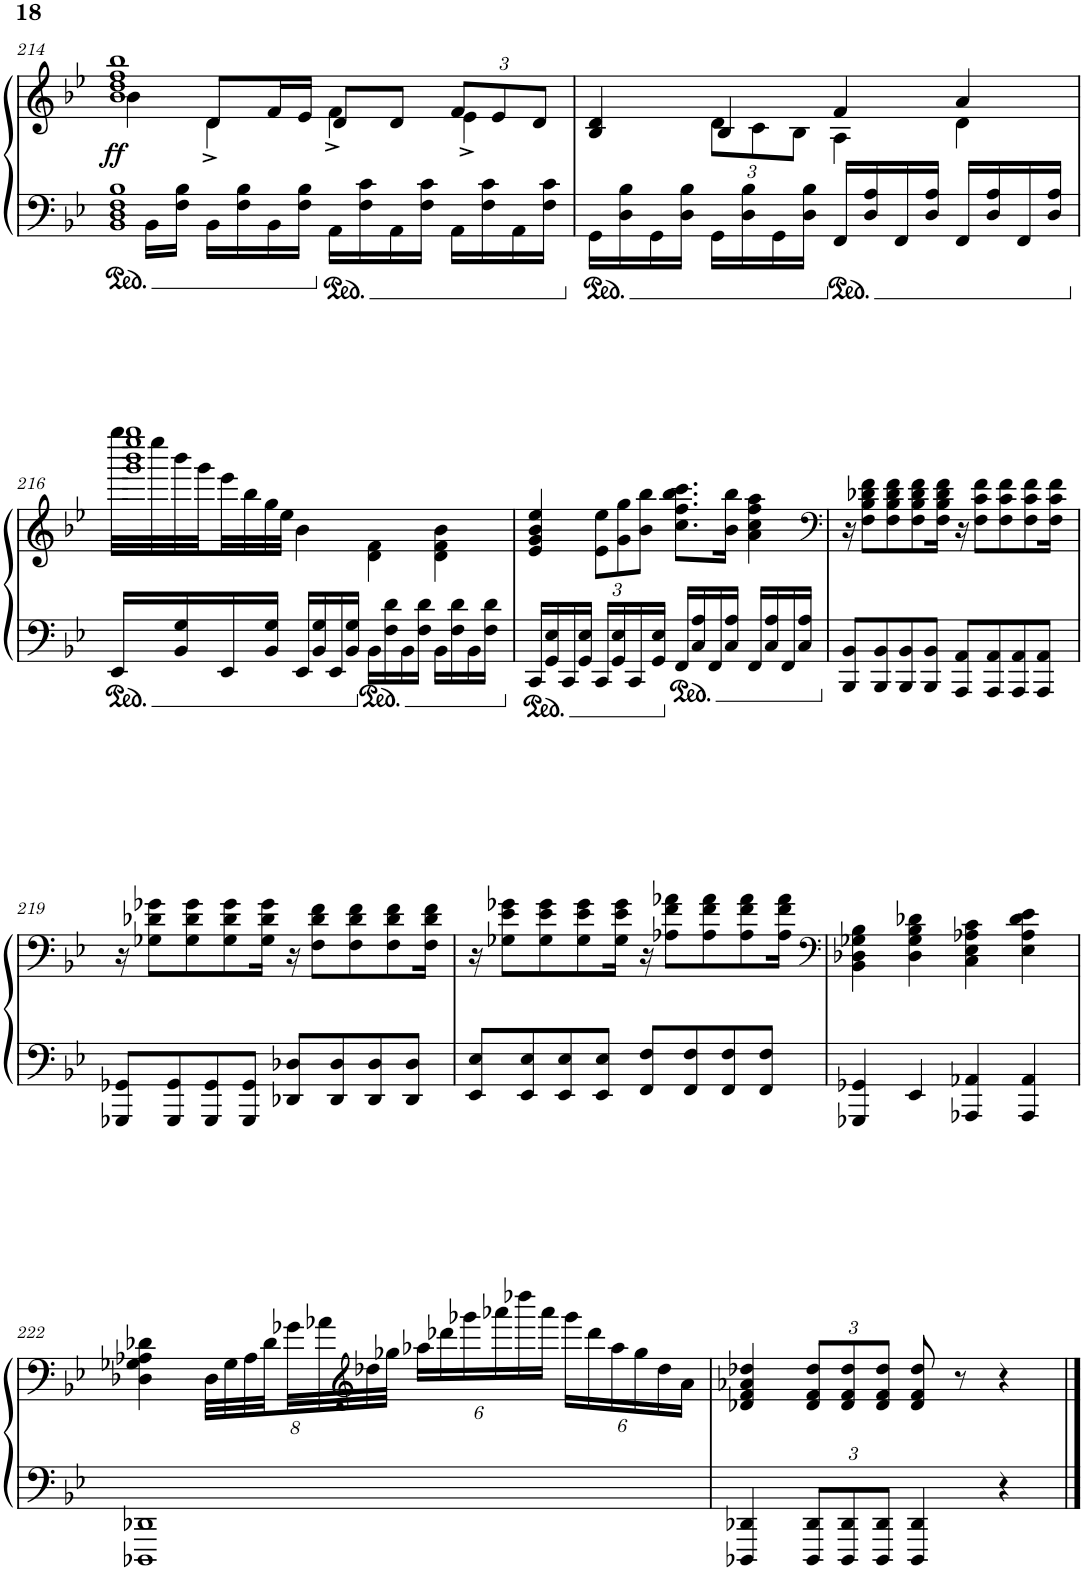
**kern	**kern	**dynam
*part1	*part1	*part1
*staff2	*staff1	*staff1/2
*I"Piano	*	*
*I'Pno.	*	*
!!LO:PB:g=z
*clefF4	*clefG2	*
*k[b-e-]	*k[b-e-]	*
*M4/4	*M4/4	*
=214	=214	=214
*^	*^	*
*	*	*	*^	*
!	!	!	!	!	!LO:DY:b
1BB- 1D 1F 1B-	8ryy	1b- 1dd 1ff 1bb-	4b-\	4ryy	ff
.	16BB-\LL	.	.	.	.
.	16F\ 16B-\JJ	.	.	.	.
.	16BB-\LL	.	4d^\	8d/L	.
.	16F\ 16B-\	.	.	.	.
.	16BB-\	.	.	16f/L	.
.	16F\ 16B-\JJ	.	.	16e-/JJ	.
.	16AA\LL	.	4f^\	8d/L	.
.	16F\ 16c\	.	.	.	.
.	16AA\	.	.	8d/J	.
.	16F\ 16c\JJ	.	.	.	.
*	*	*	*	*Xbrackettup	*
.	16AA\LL	.	4e-^\	12f/L	.
.	16F\ 16c\	.	.	.	.
.	.	.	.	12e-/	.
.	16AA\	.	.	.	.
.	.	.	.	12d/J	.
.	16F\ 16c\JJ	.	.	.	.
*v	*v	*	*	*	*
*	*	*v	*v	*
=215	=215	=215	=215
16GG\LL	4B-/ 4d/	4ryy	.
16D\ 16B-\	.	.	.
16GG\	.	.	.
16D\ 16B-\JJ	.	.	.
16GG\LL	4B-/	12d\L	.
16D\ 16B-\	.	.	.
.	.	12c\	.
16GG\	.	.	.
.	.	12B-\J	.
16D\ 16B-\JJ	.	.	.
16FF/LL	4f/	4A\	.
16D/ 16A/	.	.	.
16FF/	.	.	.
16D/ 16A/JJ	.	.	.
16FF/LL	4a/	4d\	.
16D/ 16A/	.	.	.
16FF/	.	.	.
16D/ 16A/JJ	.	.	.
!!LO:LB:g=z	!!
=216	=216	=216	=216
16EE-/LL	1ggg 1bbb- 1eeee- 1gggg	32gggg\LLL	.
.	.	32eeee-\	.
16BB-/ 16G/	.	32bbb-\	.
.	.	32ggg\	.
16EE-/	.	32eee-\	.
.	.	32bb-\	.
16BB-/ 16G/JJ	.	32gg\	.
.	.	32ee-\JJJ	.
16EE-/LL	.	4b-\	.
16BB-/ 16G/	.	.	.
16EE-/	.	.	.
16BB-/ 16G/JJ	.	.	.
16BB-\LL	.	4d\ 4f\	.
16F\ 16d\	.	.	.
16BB-\	.	.	.
16F\ 16d\JJ	.	.	.
16BB-\LL	.	4d\ 4f\ 4b-\	.
16F\ 16d\	.	.	.
16BB-\	.	.	.
16F\ 16d\JJ	.	.	.
*	*v	*v	*
=217	=217	=217
16CC/LL	4e-/ 4g/ 4b-/ 4ee-/	.
16GG/ 16E-/	.	.
16CC/	.	.
16GG/ 16E-/JJ	.	.
16CC/LL	12e-\ 12ee-\L	.
16GG/ 16E-/	.	.
.	12g\ 12gg\	.
16CC/	.	.
.	12b-\ 12bb-\J	.
16GG/ 16E-/JJ	.	.
16FF/LL	8.cc\ 8.ff\ 8.bb-\ 8.ccc\L	.
16C/ 16A/	.	.
16FF/	.	.
16C/ 16A/JJ	16b-\ 16bb-\Jk	.
16FF/LL	4a\ 4cc\ 4ff\ 4aa\	.
16C/ 16A/	.	.
16FF/	.	.
16C/ 16A/JJ	.	.
=218	=218	=218
*	*clefF4	*
8BBB-/ 8BB-/L	16r	.
.	8F\ 8B-\ 8d-X\ 8f\L	.
8BBB-/ 8BB-/	.	.
.	8F\ 8B-\ 8d-\ 8f\	.
8BBB-/ 8BB-/	.	.
.	8F\ 8B-\ 8d-\ 8f\	.
8BBB-/ 8BB-/J	.	.
.	16F\ 16B-\ 16d-\ 16f\Jk	.
8AAA/ 8AA/L	16r	.
.	8F\ 8c\ 8f\L	.
8AAA/ 8AA/	.	.
.	8F\ 8c\ 8f\	.
8AAA/ 8AA/	.	.
.	8F\ 8c\ 8f\	.
8AAA/ 8AA/J	.	.
.	16F\ 16c\ 16f\Jk	.
!!LO:LB:g=z
=219	=219	=219
8GGG-X/ 8GG-X/L	16r	.
.	8G-X\ 8d-X\ 8g-X\L	.
8GGG-/ 8GG-/	.	.
.	8G-\ 8d-\ 8g-\	.
8GGG-/ 8GG-/	.	.
.	8G-\ 8d-\ 8g-\	.
8GGG-/ 8GG-/J	.	.
.	16G-\ 16d-\ 16g-\Jk	.
8DD-X/ 8D-X/L	16r	.
.	8F\ 8d-\ 8f\L	.
8DD-/ 8D-/	.	.
.	8F\ 8d-\ 8f\	.
8DD-/ 8D-/	.	.
.	8F\ 8d-\ 8f\	.
8DD-/ 8D-/J	.	.
.	16F\ 16d-\ 16f\Jk	.
=220	=220	=220
8EE-/ 8E-/L	16r	.
.	8G-X\ 8e-\ 8g-X\L	.
8EE-/ 8E-/	.	.
.	8G-\ 8e-\ 8g-\	.
8EE-/ 8E-/	.	.
.	8G-\ 8e-\ 8g-\	.
8EE-/ 8E-/J	.	.
.	16G-\ 16e-\ 16g-\Jk	.
8FF/ 8F/L	16r	.
.	8A-X\ 8f\ 8a-X\L	.
8FF/ 8F/	.	.
.	8A-\ 8f\ 8a-\	.
8FF/ 8F/	.	.
.	8A-\ 8f\ 8a-\	.
8FF/ 8F/J	.	.
.	16A-\ 16f\ 16a-\Jk	.
=221	=221	=221
*	*clefF4	*
4GGG-X/ 4GG-X/	4BB-\ 4D-X\ 4G-X\ 4B-\	.
4EE-/	4D-\ 4G-\ 4B-\ 4d-X\	.
4AAA-X/ 4AA-X/	4C\ 4E-\ 4A-X\ 4c\	.
4AAA-/ 4AA-/	4E-\ 4A-\ 4d-\ 4e-\	.
!!LO:LB:g=z
=222	=222	=222
1DDD-X 1DD-X	4D-X\ 4G-X\ 4A-X\ 4d-X\	.
.	32D-\LLL	.
.	32G-\	.
.	32A-\	.
.	32d-\	.
.	32g-X\	.
.	32a-X\	.
*	*clefG2	*
.	32dd-X\	.
.	32gg-X\JJJ	.
.	24aa-X\LL	.
.	24ddd-X\	.
.	24ggg-X\	.
.	24aaa-X\	.
.	24dddd-X\	.
.	24aaa-\JJ	.
.	24ggg-\LL	.
.	24ddd-\	.
.	24aa-\	.
.	24gg-\	.
.	24dd-\	.
.	24a-\JJ	.
=223	=223	=223
4DDD-X/ 4DD-X/	4d-X/ 4f/ 4a-X/ 4dd-X/	.
*Xbrackettup	*	*
12DDD-/ 12DD-/L	12d-/ 12f/ 12dd-/L	.
12DDD-/ 12DD-/	12d-/ 12f/ 12dd-/	.
12DDD-/ 12DD-/J	12d-/ 12f/ 12dd-/J	.
4DDD-/ 4DD-/	8d-/ 8f/ 8dd-/	.
.	8r	.
4r	4r	.
==	==	==
*-	*-	*-
